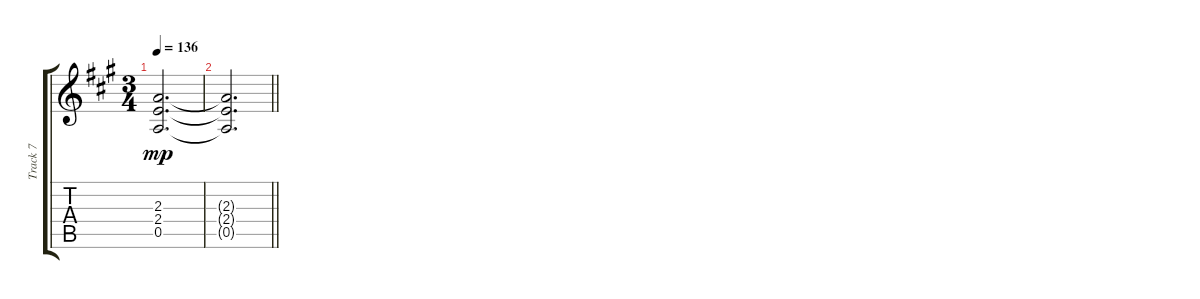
\track ("Track 7" "Track 7") {instrument electricguitarjazz}
\staff {score tabs}
\tuning (E4 B3 G3 D3 A2 E2) {hide}
\ts (3 4)
\tempo 136
\clef g2
\ks a
(2.3{t} 2.4{t} 0.5{t}).2{d dy mp} |
\barLineRight lightlight
(2.3{t} 2.4{t} 0.5{t}).2{d}
